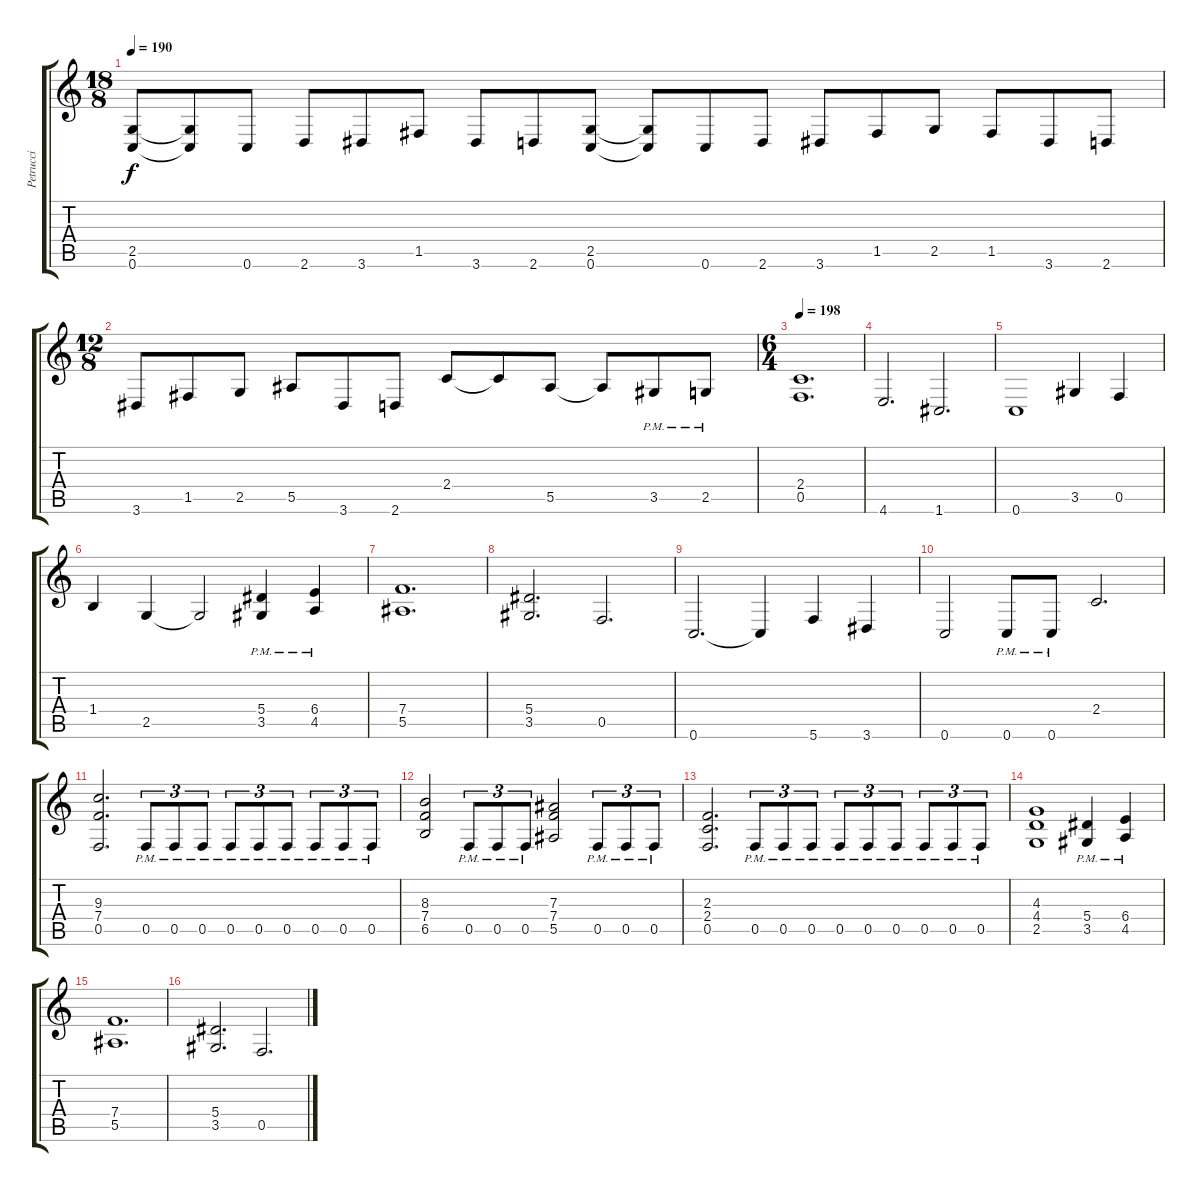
\track ("Petrucci" "Petrucci") {instrument distortionguitar}
\staff {score tabs}
\tuning (C4 G3 Eb3 Bb2 F2 C2) {hide}
\ts (18 8)
\tempo 190
\clef g2
\ks c
(2.5 0.6).8{dy f} (2.5{t} 0.6{t}).8 0.6.8 2.6.8 3.6.8 1.5.8 3.6.8 2.6.8 (2.5 0.6).8 (2.5{t} 0.6{t}).8 0.6.8 2.6.8 3.6.8 1.5.8 2.5.8 1.5.8 3.6.8 2.6.8 |
\ts (12 8)
3.6.8 1.5.8 2.5.8 5.5.8 3.6.8 2.6.8 2.4.8 2.4{t}.8 5.5.8 5.5{t}.8 3.5{pm}.8 2.5{pm}.8 |
\ts (6 4)
\tempo 198
(2.4 0.5).1{d} |
4.6.2{d} 1.6.2{d} |
0.6.1 3.5.4 0.5.4 |
1.4.4 2.5.4 2.5{t}.2 (5.4{pm} 3.5{pm}).4 (6.4{pm} 4.5{pm}).4 |
(7.4 5.5).1{d} |
(5.4 3.5).2{d} 0.5.2{d} |
0.6.2{d} 0.6{t}.4 5.6.4 3.6.4 |
0.6.2 0.6{pm}.8 0.6{pm}.8 2.4.2{d} |
(9.3 7.4 0.5).2{d} 0.5{pm}.8{tu (3 2)} 0.5{pm}.8{tu (3 2)} 0.5{pm}.8{tu (3 2) beam split} 0.5{pm}.8{tu (3 2)} 0.5{pm}.8{tu (3 2)} 0.5{pm}.8{tu (3 2) beam split} 0.5{pm}.8{tu (3 2)} 0.5{pm}.8{tu (3 2)} 0.5{pm}.8{tu (3 2)} |
(8.3 7.4 6.5).2 0.5{pm}.8{tu (3 2)} 0.5{pm}.8{tu (3 2)} 0.5{pm}.8{tu (3 2)} (7.3 7.4 5.5).2 0.5{pm}.8{tu (3 2)} 0.5{pm}.8{tu (3 2)} 0.5{pm}.8{tu (3 2)} |
(2.3 2.4 0.5).2{d} 0.5{pm}.8{tu (3 2)} 0.5{pm}.8{tu (3 2)} 0.5{pm}.8{tu (3 2) beam split} 0.5{pm}.8{tu (3 2)} 0.5{pm}.8{tu (3 2)} 0.5{pm}.8{tu (3 2) beam split} 0.5{pm}.8{tu (3 2)} 0.5{pm}.8{tu (3 2)} 0.5{pm}.8{tu (3 2)} |
(4.3 4.4 2.5).1 (5.4{pm} 3.5{pm}).4 (6.4{pm} 4.5{pm}).4 |
(7.4 5.5).1{d} |
(5.4 3.5).2{d} 0.5.2{d}
